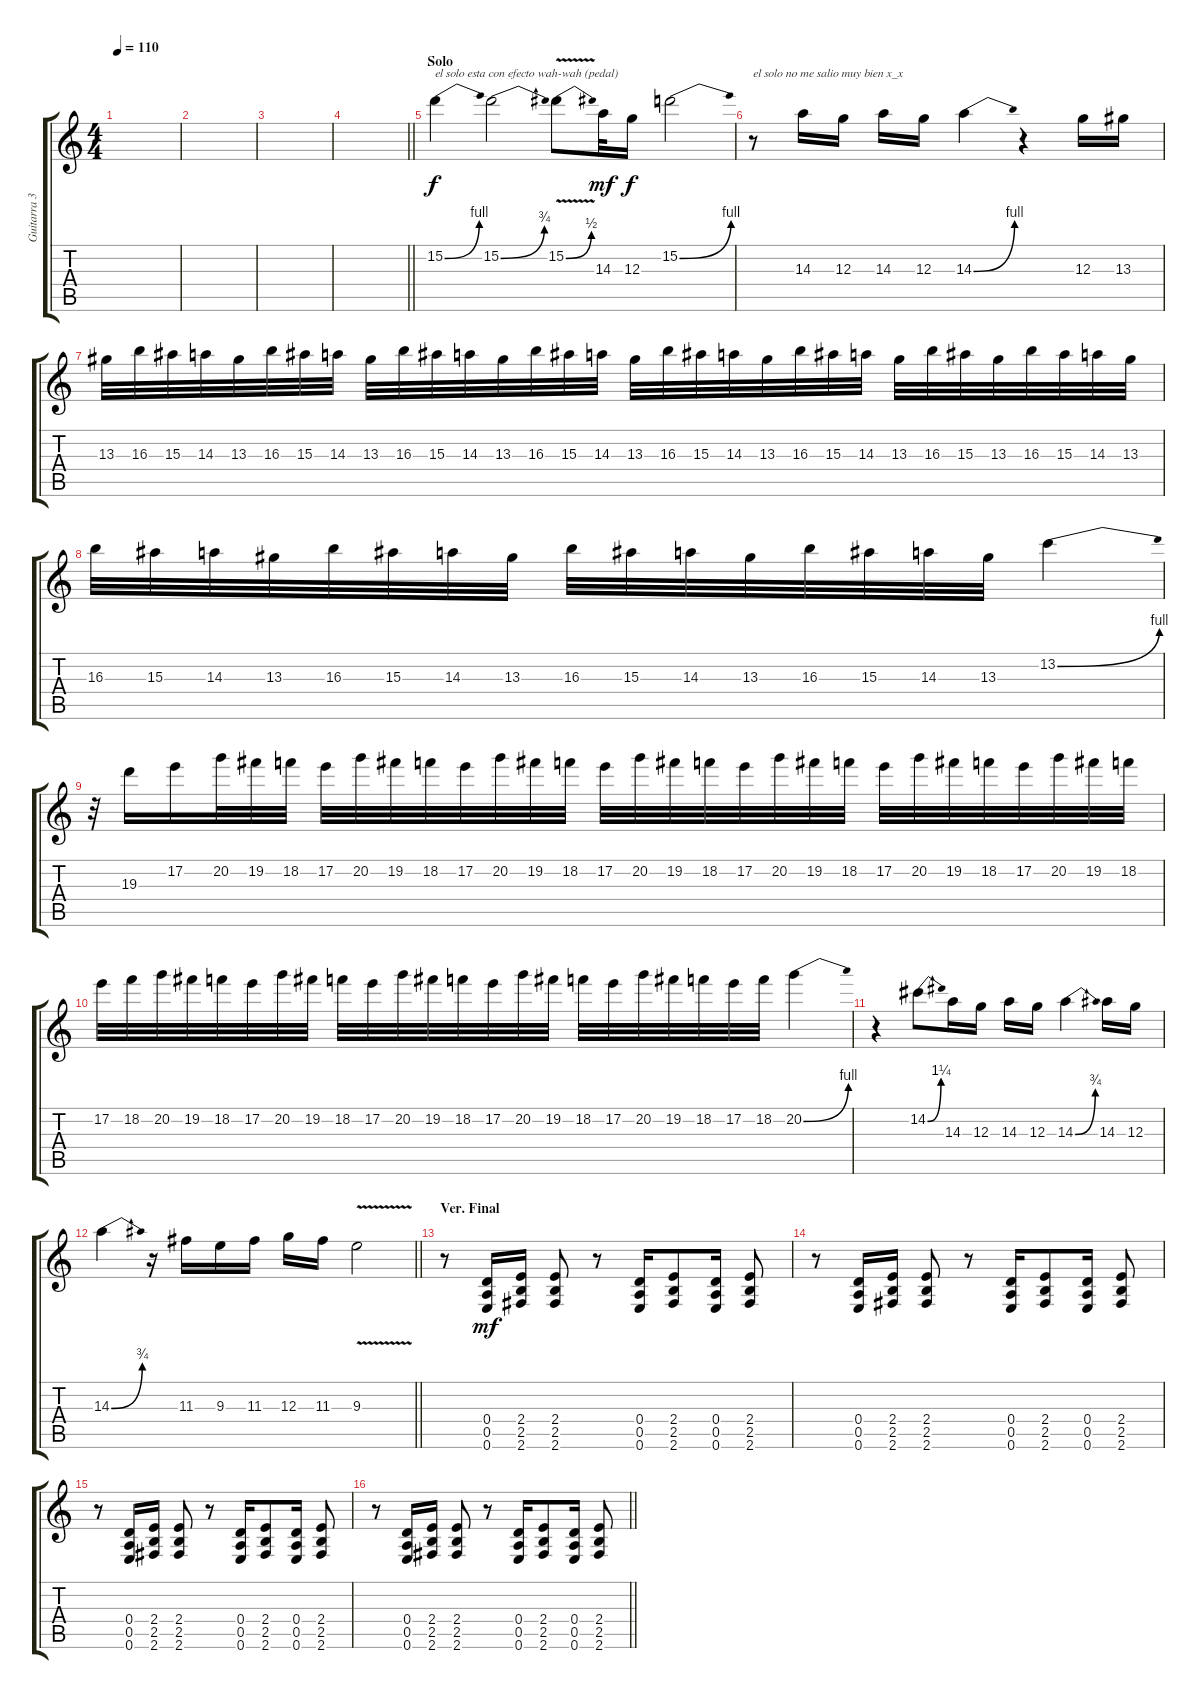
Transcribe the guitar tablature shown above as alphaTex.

\track ("Guitarra 3" "Guitarra 3") {instrument distortionguitar}
\staff {score tabs}
\tuning (E4 B3 G3 D3 A2 E2) {hide}
\ts (4 4)
\tempo 110
\clef g2
\ks c
|
|
|
\barLineRight lightlight
|
\section ("" "Solo")
15.2{be (bend 0 0 60 4)}.4{txt "el solo esta con efecto wah-wah (pedal)"} 15.2{be (bend 0 0 60 3)}.2 15.2{be (bend 0 0 60 2) v}.8 14.3.32{dy mf} 12.3.16{dy f} 15.2{be (bend 0 0 60 4)}.2 |
r.8{txt "el solo no me salio muy bien x_x"} 14.3.16 12.3.16 14.3.16 12.3.16 14.3{be (bend 0 0 60 4)}.4 r.4 12.3.16 13.3.16 |
13.3.32 16.3.32 15.3.32 14.3.32 13.3.32 16.3.32 15.3.32 14.3.32 13.3.32 16.3.32 15.3.32 14.3.32 13.3.32 16.3.32 15.3.32 14.3.32 13.3.32 16.3.32 15.3.32 14.3.32 13.3.32 16.3.32 15.3.32 14.3.32 13.3.32 16.3.32 15.3.32 13.3.32 16.3.32 15.3.32 14.3.32 13.3.32 |
16.3.32 15.3.32 14.3.32 13.3.32 16.3.32 15.3.32 14.3.32 13.3.32 16.3.32 15.3.32 14.3.32 13.3.32 16.3.32 15.3.32 14.3.32 13.3.32 13.2{be (bend 0 0 60 4)}.4 |
r.32 19.3.16 17.2.16 20.2.32 19.2.32 18.2.32 17.2.32 20.2.32 19.2.32 18.2.32 17.2.32 20.2.32 19.2.32 18.2.32 17.2.32 20.2.32 19.2.32 18.2.32 17.2.32 20.2.32 19.2.32 18.2.32 17.2.32 20.2.32 19.2.32 18.2.32 17.2.32 20.2.32 19.2.32 18.2.32 |
17.2.32 18.2.32 20.2.32 19.2.32 18.2.32 17.2.32 20.2.32 19.2.32 18.2.32 17.2.32 20.2.32 19.2.32 18.2.32 17.2.32 20.2.32 19.2.32 18.2.32 17.2.32 20.2.32 19.2.32 18.2.32 17.2.32 18.2.32 20.2{be (bend 0 0 60 4)}.4 |
r.4 14.2{be (bend 0 0 60 5)}.8 14.3.16 12.3.16 14.3.16 12.3.16 14.3{be (bend 0 0 60 3)}.4 14.3.16 12.3.16 |
\barLineRight lightlight
14.3{be (bend 0 0 60 3)}.4 r.16 11.3.16 9.3.16 11.3.16 12.3.16 11.3.16 9.3{v}.2 |
\section ("" "Ver. Final")
r.8 (0.4 0.5 0.6).16{dy mf} (2.4 2.5 2.6).16 (2.4 2.5 2.6).8 r.8 (0.4 0.5 0.6).16 (2.4 2.5 2.6).8 (0.4 0.5 0.6).16 (2.4 2.5 2.6).8 |
r.8 (0.4 0.5 0.6).16 (2.4 2.5 2.6).16 (2.4 2.5 2.6).8 r.8 (0.4 0.5 0.6).16 (2.4 2.5 2.6).8 (0.4 0.5 0.6).16 (2.4 2.5 2.6).8 |
r.8 (0.4 0.5 0.6).16 (2.4 2.5 2.6).16 (2.4 2.5 2.6).8 r.8 (0.4 0.5 0.6).16 (2.4 2.5 2.6).8 (0.4 0.5 0.6).16 (2.4 2.5 2.6).8 |
\barLineRight lightlight
r.8 (0.4 0.5 0.6).16 (2.4 2.5 2.6).16 (2.4 2.5 2.6).8 r.8 (0.4 0.5 0.6).16 (2.4 2.5 2.6).8 (0.4 0.5 0.6).16 (2.4 2.5 2.6).8
